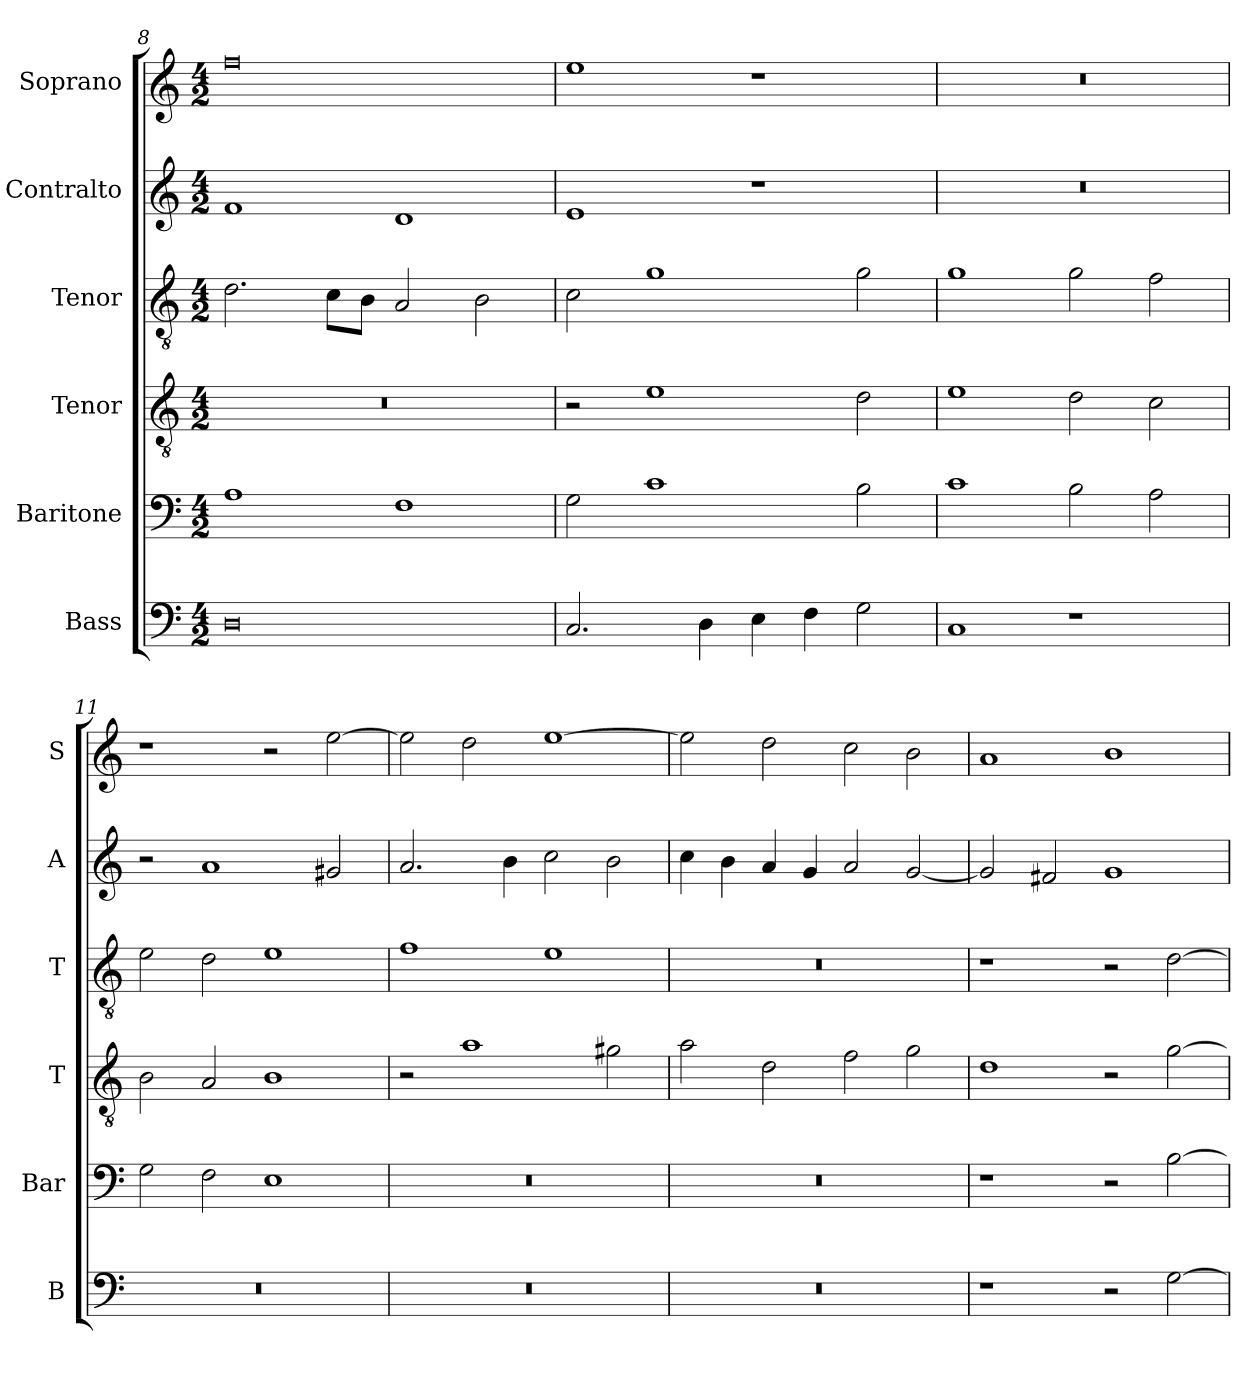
**kern	**kern	**kern	**kern	**kern	**kern
*part6	*part5	*part4	*part3	*part2	*part1
*staff6	*staff5	*staff4	*staff3	*staff2	*staff1
*I"Bass	*I"Baritone	*I"Tenor	*I"Tenor	*I"Contralto	*I"Soprano
*I'B	*I'Bar	*I'T	*I'T	*I'A	*I'S
*clefF4	*clefF4	*clefGv2	*clefGv2	*clefG2	*clefG2
*k[]	*k[]	*k[]	*k[]	*k[]	*k[]
*G:mix	*G:mix	*G:mix	*G:mix	*G:mix	*G:mix
*M4/2	*M4/2	*M4/2	*M4/2	*M4/2	*M4/2
=8	=8	=8	=8	=8	=8
0D	1A	0r	2.d	1f	0ff
.	.	.	8c\L	.	.
.	.	.	8B\J	.	.
.	1F	.	2A	1d	.
.	.	.	2B	.	.
=9	=9	=9	=9	=9	=9
2.C	2G	2r	2c	1e	1ee
.	1c	1e	1g	.	.
4D	.	.	.	.	.
4E	.	.	.	1r	1r
4F	.	.	.	.	.
2G	2B	2d	2g	.	.
=10	=10	=10	=10	=10	=10
1C	1c	1e	1g	0r	0r
1r	2B	2d	2g	.	.
.	2A	2c	2f	.	.
=11	=11	=11	=11	=11	=11
0r	2G	2B	2e	2r	1r
.	2F	2A	2d	1a	.
.	1E	1B	1e	.	2r
.	.	.	.	2g#X	[2ee
=12	=12	=12	=12	=12	=12
0r	0r	2r	1f	2.a	2ee]
.	.	1a	.	.	2dd
.	.	.	.	4b	.
.	.	.	1e	2cc	[1ee
.	.	2g#X	.	2b	.
=13	=13	=13	=13	=13	=13
0r	0r	2a	0r	4cc	2ee]
.	.	.	.	4b	.
.	.	2d	.	4a	2dd
.	.	.	.	4g	.
.	.	2f	.	2a	2cc
.	.	2g	.	[2g	2b
=14	=14	=14	=14	=14	=14
1r	1r	1d	1r	2g]	1a
.	.	.	.	2f#X	.
2r	2r	2r	2r	1g	1b
[2G	[2B	[2g	[2d	.	.
=	=	=	=	=	=
*-	*-	*-	*-	*-	*-
